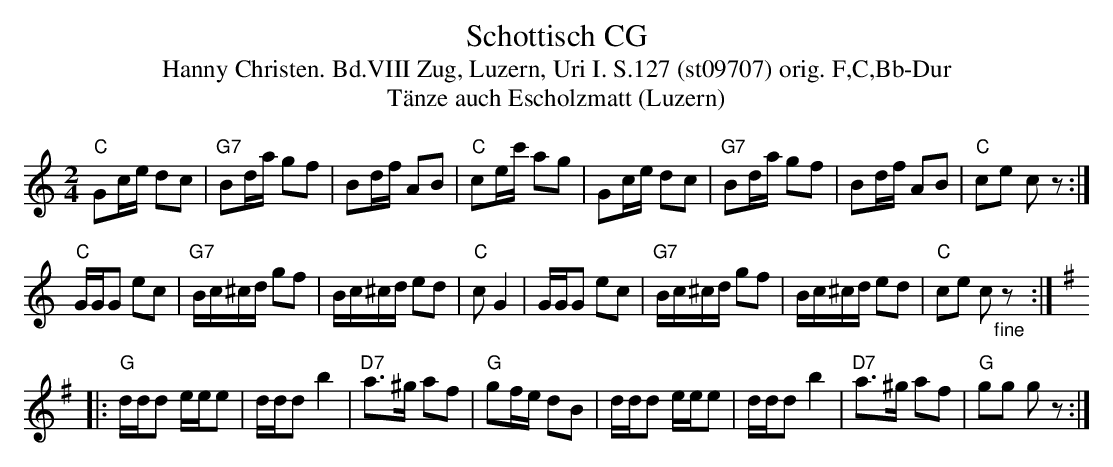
X:1
T: Schottisch CG
T:Hanny Christen. Bd.VIII Zug, Luzern, Uri I. S.127 (st09707) orig. F,C,Bb-Dur
T: T\"anze auch Escholzmatt (Luzern)
M:2/4
L:1/16
K:C
"C"G2ce d2c2 | "G7"B2da g2f2 | B2df A2B2 | "C"c2ec' a2g2 | \
   G2ce d2c2 | "G7"B2da g2f2 | B2df A2B2 | "C"c2e2 c2 z2 :|
"C"GGG2 e2c2 | "G7"Bc^cd g2f2 | Bc^cd e2d2 |    "C"c2 G4 | \
   GGG2 e2c2 | "G7"Bc^cd g2f2 | Bc^cd e2d2 | "C"c2e2 c2"_fine"z2 :: [K:G]
"G"ddd2 eee2 | ddd2 b4 | "D7"a3^g a2f2 | "G"g2fe d2B2 | \
   ddd2 eee2 | ddd2 b4 | "D7"a3^g a2f2 | "G"g2g2 g2z2 :|
